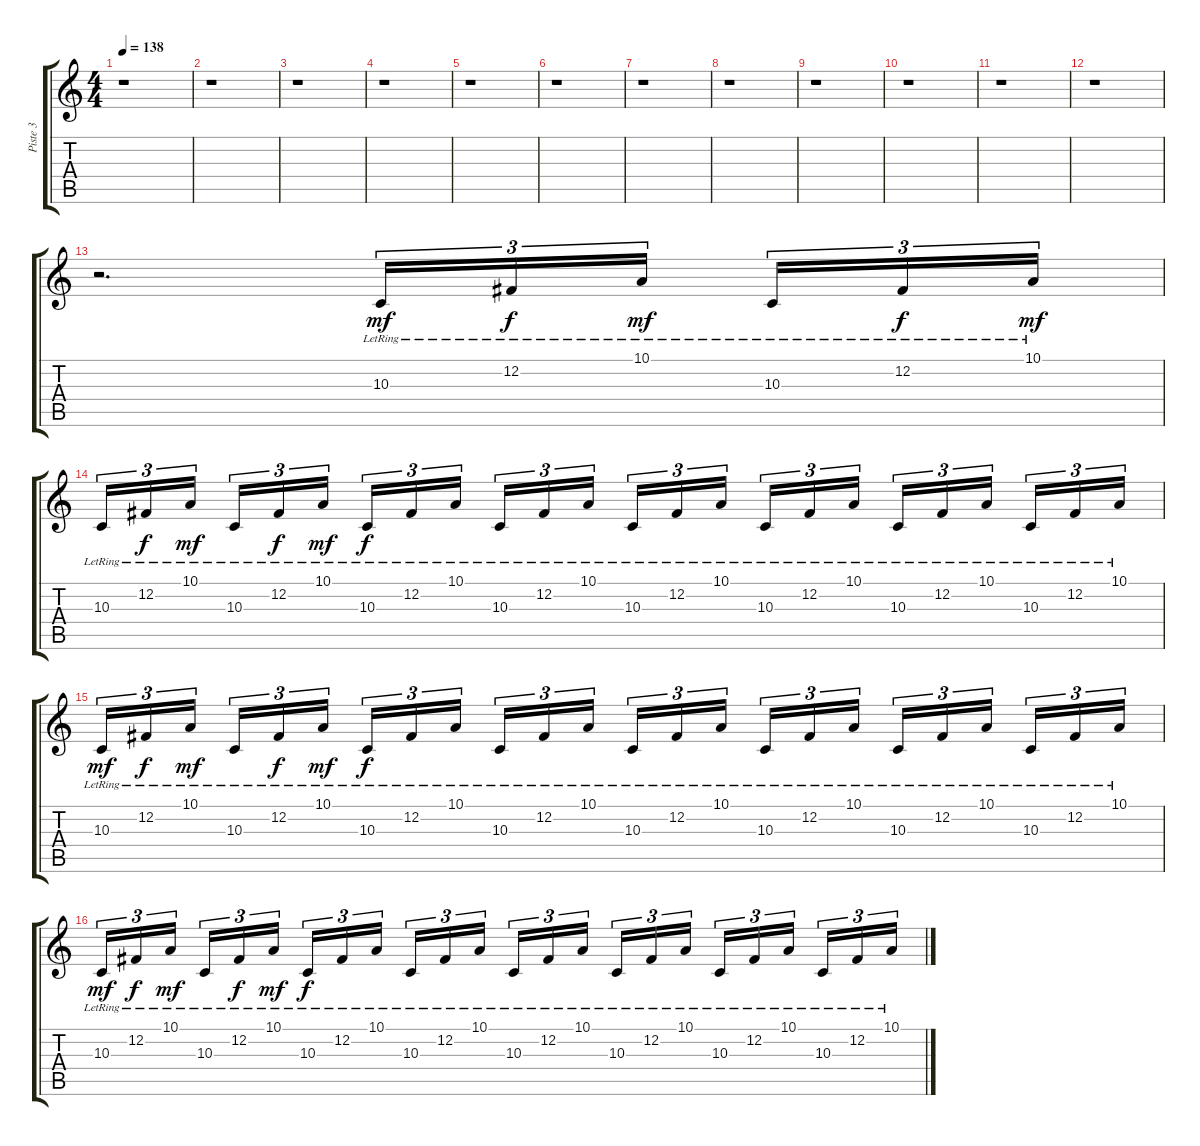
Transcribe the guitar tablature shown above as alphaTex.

\track ("Piste 3" "Piste 3") {instrument reversecymbal}
\staff {score tabs}
\tuning (B3 Gb3 D3 A2 E2 B1) {hide}
\ts (4 4)
\tempo 138
\clef g2
\ks c
r.1{dy f} |
r.1 |
r.1 |
r.1 |
r.1 |
r.1 |
r.1 |
r.1 |
r.1 |
r.1 |
r.1 |
r.1 |
r.2{d volume 0} 10.3{lr}.16{tu (3 2) dy mf volume 13} 12.2{lr}.16{tu (3 2) dy f} 10.1{lr}.16{tu (3 2) dy mf beam splitsecondary} 10.3{lr}.16{tu (3 2)} 12.2{lr}.16{tu (3 2) dy f} 10.1{lr}.16{tu (3 2) dy mf} |
10.3{lr}.16{tu (3 2)} 12.2{lr}.16{tu (3 2) dy f} 10.1{lr}.16{tu (3 2) dy mf beam splitsecondary} 10.3{lr}.16{tu (3 2)} 12.2{lr}.16{tu (3 2) dy f} 10.1{lr}.16{tu (3 2) dy mf} 10.3{lr}.16{tu (3 2) dy f} 12.2{lr}.16{tu (3 2)} 10.1{lr}.16{tu (3 2) beam splitsecondary} 10.3{lr}.16{tu (3 2)} 12.2{lr}.16{tu (3 2)} 10.1{lr}.16{tu (3 2)} 10.3{lr}.16{tu (3 2)} 12.2{lr}.16{tu (3 2)} 10.1{lr}.16{tu (3 2) beam splitsecondary} 10.3{lr}.16{tu (3 2)} 12.2{lr}.16{tu (3 2)} 10.1{lr}.16{tu (3 2)} 10.3{lr}.16{tu (3 2)} 12.2{lr}.16{tu (3 2)} 10.1{lr}.16{tu (3 2) beam splitsecondary} 10.3{lr}.16{tu (3 2)} 12.2{lr}.16{tu (3 2)} 10.1{lr}.16{tu (3 2)} |
10.3{lr}.16{tu (3 2) dy mf} 12.2{lr}.16{tu (3 2) dy f} 10.1{lr}.16{tu (3 2) dy mf beam splitsecondary} 10.3{lr}.16{tu (3 2)} 12.2{lr}.16{tu (3 2) dy f} 10.1{lr}.16{tu (3 2) dy mf} 10.3{lr}.16{tu (3 2) dy f} 12.2{lr}.16{tu (3 2)} 10.1{lr}.16{tu (3 2) beam splitsecondary} 10.3{lr}.16{tu (3 2)} 12.2{lr}.16{tu (3 2)} 10.1{lr}.16{tu (3 2)} 10.3{lr}.16{tu (3 2)} 12.2{lr}.16{tu (3 2)} 10.1{lr}.16{tu (3 2) beam splitsecondary} 10.3{lr}.16{tu (3 2)} 12.2{lr}.16{tu (3 2)} 10.1{lr}.16{tu (3 2)} 10.3{lr}.16{tu (3 2)} 12.2{lr}.16{tu (3 2)} 10.1{lr}.16{tu (3 2) beam splitsecondary} 10.3{lr}.16{tu (3 2)} 12.2{lr}.16{tu (3 2)} 10.1{lr}.16{tu (3 2)} |
10.3{lr}.16{tu (3 2) dy mf} 12.2{lr}.16{tu (3 2) dy f} 10.1{lr}.16{tu (3 2) dy mf beam splitsecondary} 10.3{lr}.16{tu (3 2)} 12.2{lr}.16{tu (3 2) dy f} 10.1{lr}.16{tu (3 2) dy mf} 10.3{lr}.16{tu (3 2) dy f} 12.2{lr}.16{tu (3 2)} 10.1{lr}.16{tu (3 2) beam splitsecondary} 10.3{lr}.16{tu (3 2)} 12.2{lr}.16{tu (3 2)} 10.1{lr}.16{tu (3 2)} 10.3{lr}.16{tu (3 2)} 12.2{lr}.16{tu (3 2)} 10.1{lr}.16{tu (3 2) beam splitsecondary} 10.3{lr}.16{tu (3 2)} 12.2{lr}.16{tu (3 2)} 10.1{lr}.16{tu (3 2)} 10.3{lr}.16{tu (3 2)} 12.2{lr}.16{tu (3 2)} 10.1{lr}.16{tu (3 2) beam splitsecondary} 10.3{lr}.16{tu (3 2)} 12.2{lr}.16{tu (3 2)} 10.1{lr}.16{tu (3 2)}
